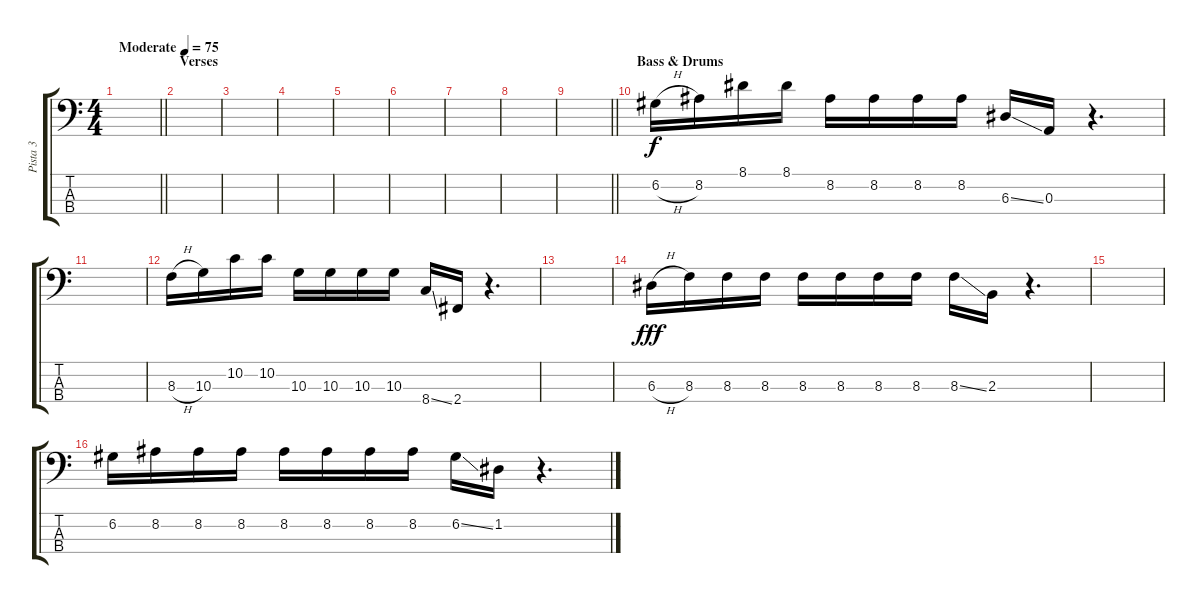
\track ("Pista 3" "Pista 3") {instrument electricbassfinger}
\staff {score tabs}
\tuning (G2 D2 A1 E1) {hide}
\ts (4 4)
\tempo (75 "Moderate")
\clef f4
\barLineRight lightlight
\ks c
|
\section ("" "Verses")
|
|
|
|
|
|
|
\barLineRight lightlight
|
\section ("" "Bass & Drums")
6.2{h}.16 8.2.16 8.1.16 8.1.16 8.2.16 8.2.16 8.2.16 8.2.16 6.3{ss}.16 0.3.16 r.4{d} |
|
8.3{h}.16 10.3.16 10.2.16 10.2.16 10.3.16 10.3.16 10.3.16 10.3.16 8.4{ss}.16 2.4.16 r.4{d} |
|
6.3{h}.16{dy fff} 8.3.16 8.3.16 8.3.16 8.3.16 8.3.16 8.3.16 8.3.16 8.3{ss}.16 2.3.16 r.4{d} |
|
6.2.16 8.2.16 8.2.16 8.2.16 8.2.16 8.2.16 8.2.16 8.2.16 6.2{ss}.16 1.2.16 r.4{d}
